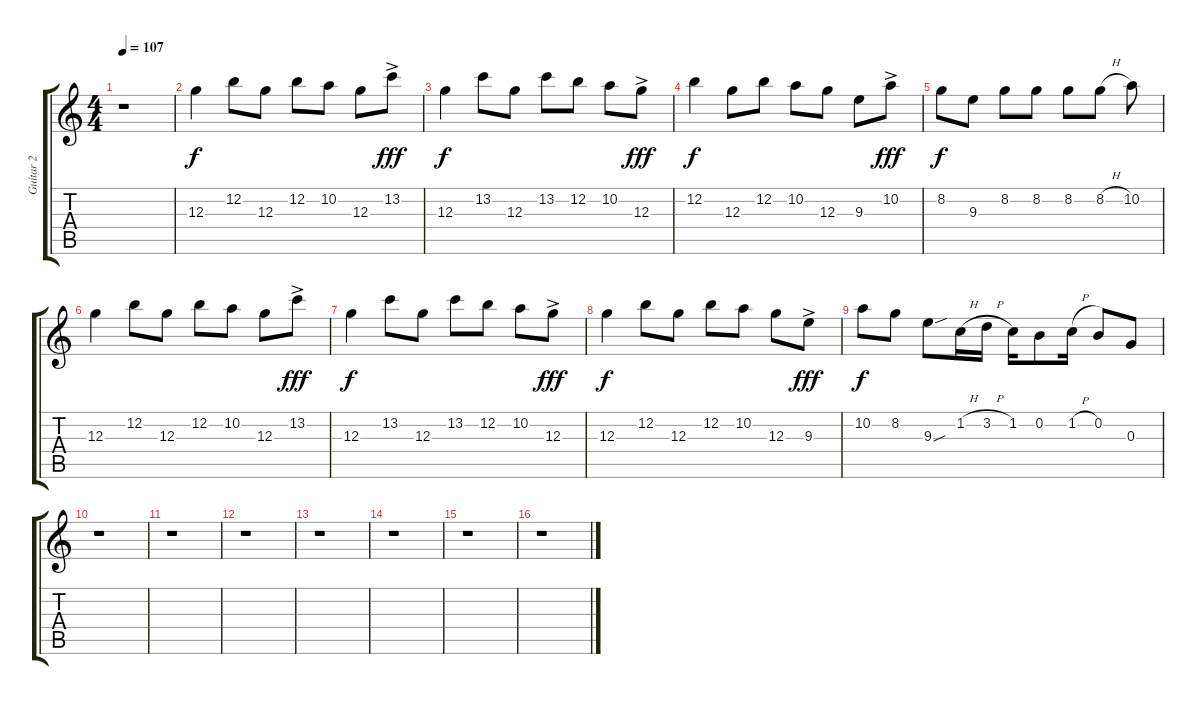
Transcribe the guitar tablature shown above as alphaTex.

\track ("Guitar 2" "Guitar 2") {instrument distortionguitar}
\staff {score tabs}
\tuning (E4 B3 G3 D3 A2 E2) {hide}
\ts (4 4)
\tempo 107
\clef g2
\ks c
r.1{dy f} |
12.3.4{volume 10} 12.2.8 12.3.8 12.2.8 10.2.8 12.3.8 13.2{ac}.8{dy fff} |
12.3.4{dy f} 13.2.8 12.3.8 13.2.8 12.2.8 10.2.8 12.3{ac}.8{dy fff} |
12.2.4{dy f} 12.3.8 12.2.8 10.2.8 12.3.8 9.3.8 10.2{ac}.8{dy fff} |
8.2.8{dy f} 9.3.8 8.2.8 8.2.8 8.2.8 8.2{h}.8 10.2.8 |
12.3.4 12.2.8 12.3.8 12.2.8 10.2.8 12.3.8 13.2{ac}.8{dy fff} |
12.3.4{dy f} 13.2.8 12.3.8 13.2.8 12.2.8 10.2.8 12.3{ac}.8{dy fff} |
12.3.4{dy f} 12.2.8 12.3.8 12.2.8 10.2.8 12.3.8 9.3{ac}.8{dy fff} |
10.2.8{dy f} 8.2.8 9.3{sou}.8 1.2{h}.16 3.2{h}.16 1.2.16 0.2.8 1.2{h}.16 0.2.8 0.3.8 |
r.1 |
r.1 |
r.1 |
r.1 |
r.1 |
r.1 |
r.1
